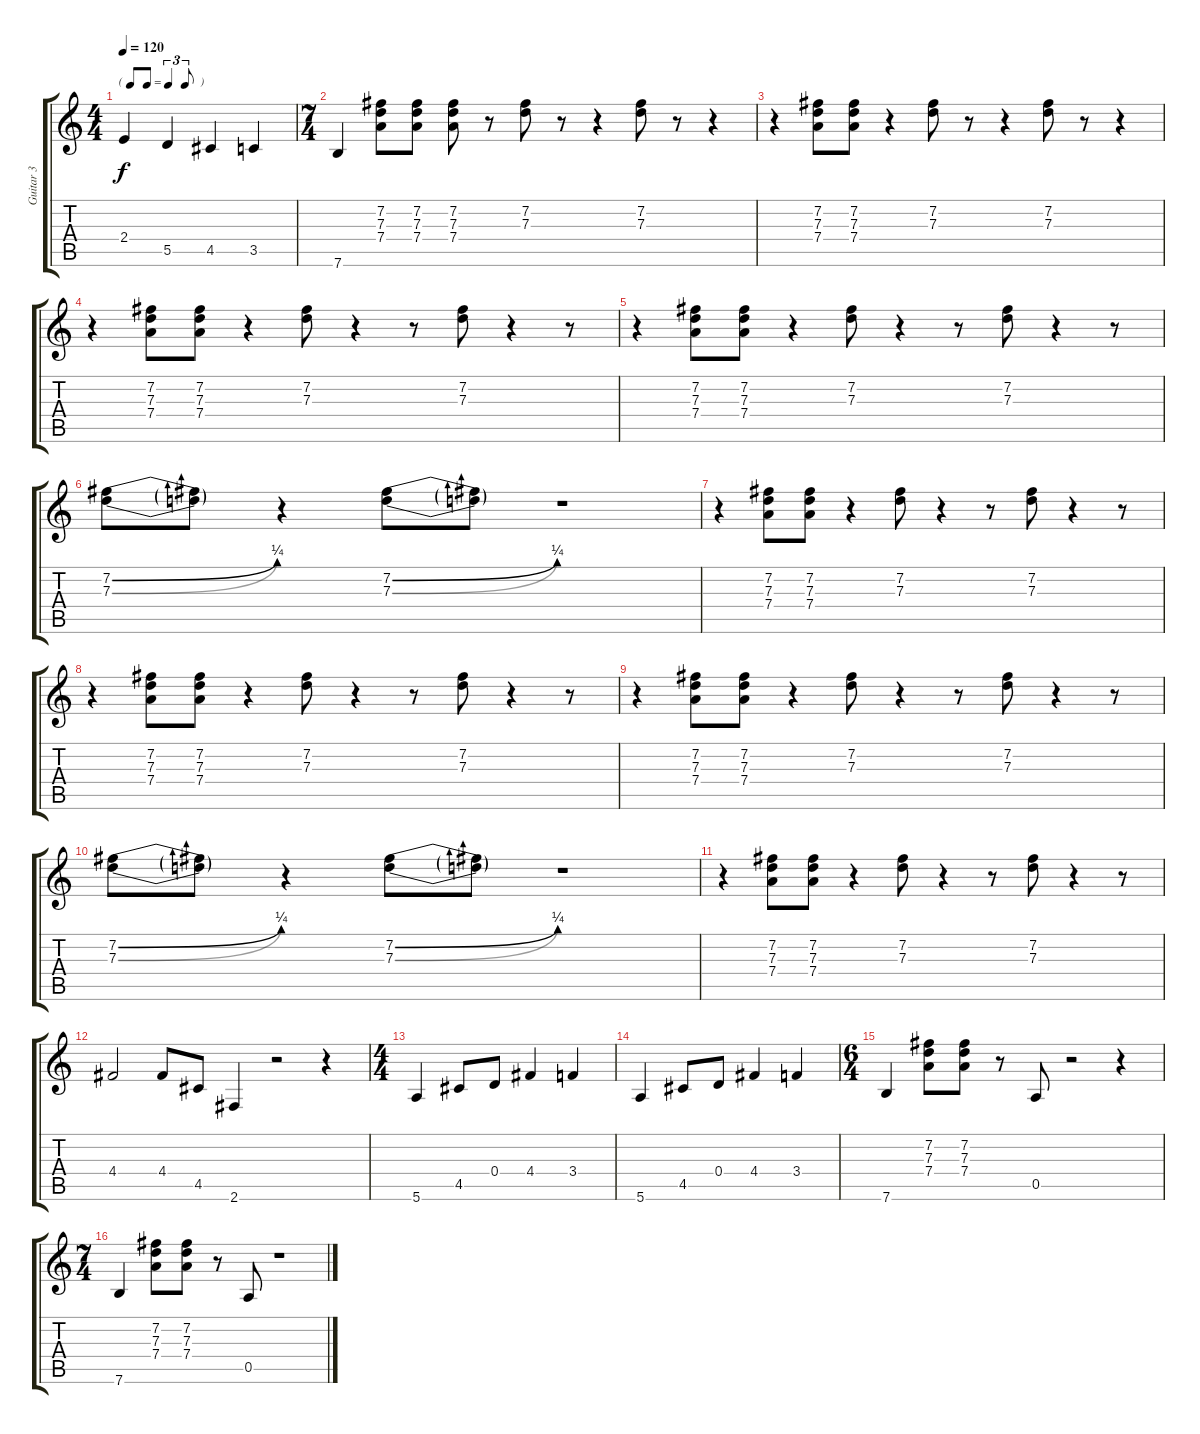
\track ("Guitar 3" "Guitar 3") {instrument overdrivenguitar}
\staff {score tabs}
\tuning (E4 B3 G3 D3 A2 E2) {hide}
\ts (4 4)
\tf triplet8th
\tempo 120
\clef g2
\ks c
2.4.4{dy f} 5.5.4 4.5.4 3.5.4 |
\ts (7 4)
7.6.4 (7.2 7.3 7.4).8 (7.2 7.3 7.4).8 (7.2 7.3 7.4).8 r.8 (7.2 7.3).8 r.8 r.4 (7.2 7.3).8 r.8 r.4 |
r.4 (7.2 7.3 7.4).8 (7.2 7.3 7.4).8 r.4 (7.2 7.3).8 r.8 r.4 (7.2 7.3).8 r.8 r.4 |
r.4 (7.2 7.3 7.4).8 (7.2 7.3 7.4).8 r.4 (7.2 7.3).8 r.4 r.8 (7.2 7.3).8 r.4 r.8 |
r.4 (7.2 7.3 7.4).8 (7.2 7.3 7.4).8 r.4 (7.2 7.3).8 r.4 r.8 (7.2 7.3).8 r.4 r.8 |
(7.2{be (bend 0 0 60 1)} 7.3{be (bend 0 0 60 1)}).8 (7.2{t} 7.3{t}).8 r.4 (7.2{be (bend 0 0 60 1)} 7.3{be (bend 0 0 60 1)}).8 (7.2{t} 7.3{t}).8 r.1 |
r.4 (7.2 7.3 7.4).8 (7.2 7.3 7.4).8 r.4 (7.2 7.3).8 r.4 r.8 (7.2 7.3).8 r.4 r.8 |
r.4 (7.2 7.3 7.4).8 (7.2 7.3 7.4).8 r.4 (7.2 7.3).8 r.4 r.8 (7.2 7.3).8 r.4 r.8 |
r.4 (7.2 7.3 7.4).8 (7.2 7.3 7.4).8 r.4 (7.2 7.3).8 r.4 r.8 (7.2 7.3).8 r.4 r.8 |
(7.2{be (bend 0 0 60 1)} 7.3{be (bend 0 0 60 1)}).8 (7.2{t} 7.3{t}).8 r.4 (7.2{be (bend 0 0 60 1)} 7.3{be (bend 0 0 60 1)}).8 (7.2{t} 7.3{t}).8 r.1 |
r.4 (7.2 7.3 7.4).8 (7.2 7.3 7.4).8 r.4 (7.2 7.3).8 r.4 r.8 (7.2 7.3).8 r.4 r.8 |
4.4.2 4.4.8 4.5.8 2.6.4 r.2 r.4 |
\ts (4 4)
5.6.4 4.5.8 0.4.8 4.4.4 3.4.4 |
5.6.4 4.5.8 0.4.8 4.4.4 3.4.4 |
\ts (6 4)
7.6.4 (7.2 7.3 7.4).8 (7.2 7.3 7.4).8 r.8 0.5.8 r.2 r.4 |
\ts (7 4)
7.6.4 (7.2 7.3 7.4).8 (7.2 7.3 7.4).8 r.8 0.5.8 r.1
